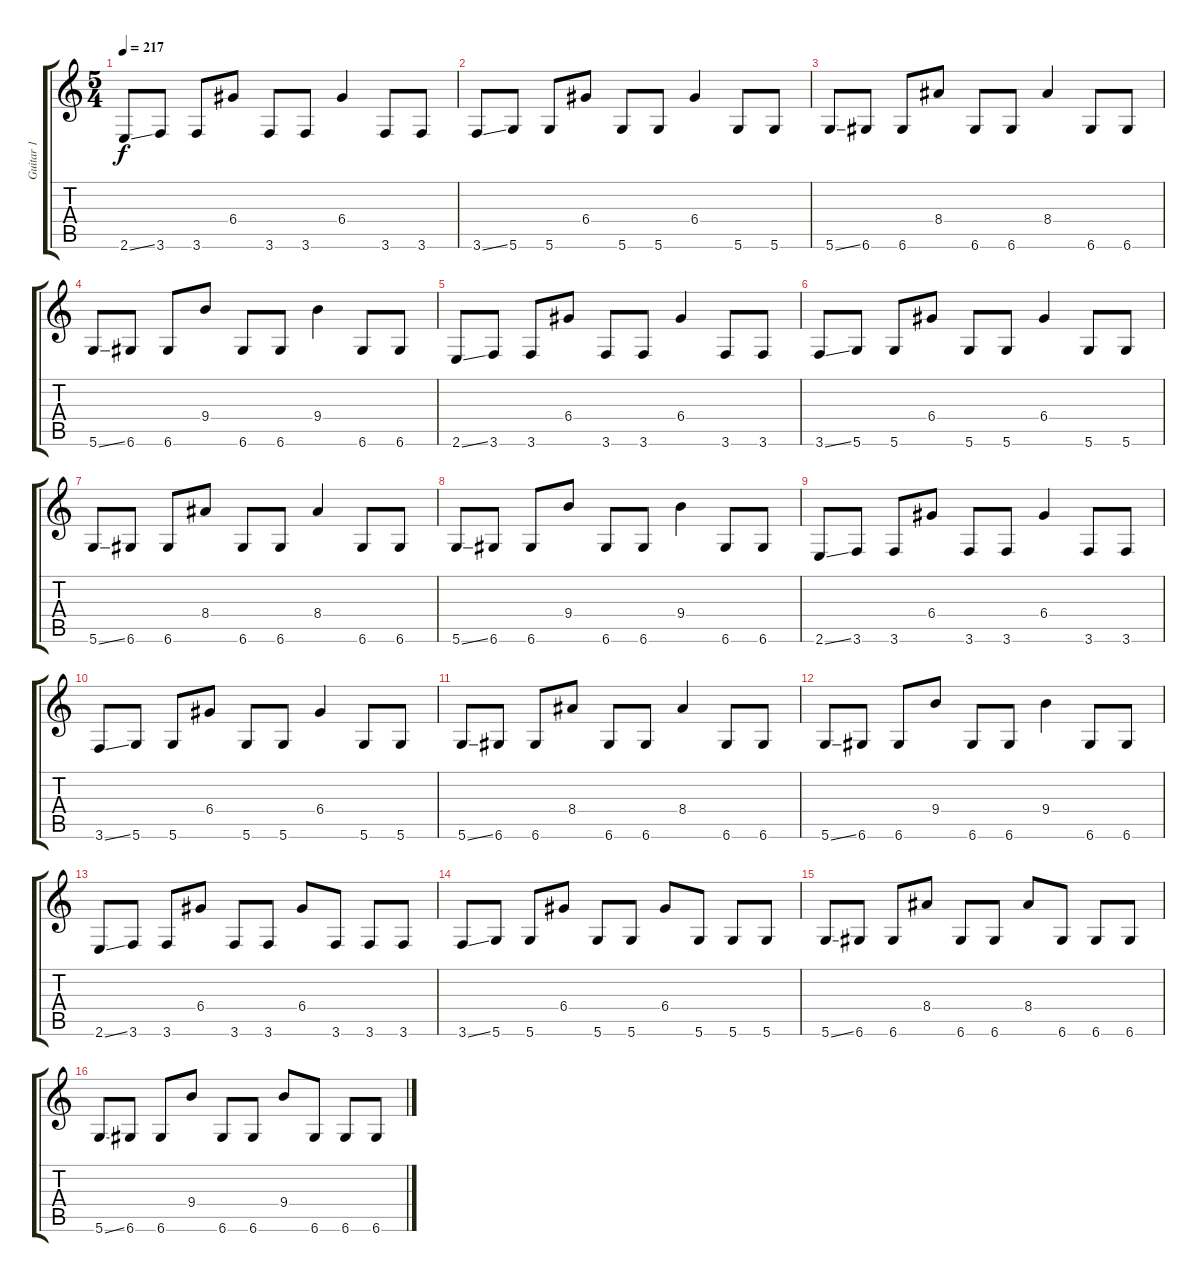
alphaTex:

\track ("Guitar 1" "Guitar 1") {instrument electricguitarjazz}
\staff {score tabs}
\tuning (E4 B3 G3 D3 A2 D2) {hide}
\ts (5 4)
\tempo 217
\clef g2
\ks c
2.6{ss}.8{dy f instrument distortionguitar} 3.6.8 3.6.8 6.4.8 3.6.8 3.6.8 6.4.4 3.6.8 3.6.8 |
3.6{ss}.8 5.6.8 5.6.8 6.4.8 5.6.8 5.6.8 6.4.4 5.6.8 5.6.8 |
5.6{ss}.8 6.6.8 6.6.8 8.4.8 6.6.8 6.6.8 8.4.4 6.6.8 6.6.8 |
5.6{ss}.8 6.6.8 6.6.8 9.4.8 6.6.8 6.6.8 9.4.4 6.6.8 6.6.8 |
2.6{ss}.8 3.6.8 3.6.8 6.4.8 3.6.8 3.6.8 6.4.4 3.6.8 3.6.8 |
3.6{ss}.8 5.6.8 5.6.8 6.4.8 5.6.8 5.6.8 6.4.4 5.6.8 5.6.8 |
5.6{ss}.8 6.6.8 6.6.8 8.4.8 6.6.8 6.6.8 8.4.4 6.6.8 6.6.8 |
5.6{ss}.8 6.6.8 6.6.8 9.4.8 6.6.8 6.6.8 9.4.4 6.6.8 6.6.8 |
2.6{ss}.8 3.6.8 3.6.8 6.4.8 3.6.8 3.6.8 6.4.4 3.6.8 3.6.8 |
3.6{ss}.8 5.6.8 5.6.8 6.4.8 5.6.8 5.6.8 6.4.4 5.6.8 5.6.8 |
5.6{ss}.8 6.6.8 6.6.8 8.4.8 6.6.8 6.6.8 8.4.4 6.6.8 6.6.8 |
5.6{ss}.8 6.6.8 6.6.8 9.4.8 6.6.8 6.6.8 9.4.4 6.6.8 6.6.8 |
2.6{ss}.8 3.6.8 3.6.8 6.4.8 3.6.8 3.6.8 6.4.8 3.6.8 3.6.8 3.6.8 |
3.6{ss}.8 5.6.8 5.6.8 6.4.8 5.6.8 5.6.8 6.4.8 5.6.8 5.6.8 5.6.8 |
5.6{ss}.8 6.6.8 6.6.8 8.4.8 6.6.8 6.6.8 8.4.8 6.6.8 6.6.8 6.6.8 |
5.6{ss}.8 6.6.8 6.6.8 9.4.8 6.6.8 6.6.8 9.4.8 6.6.8 6.6.8 6.6.8
